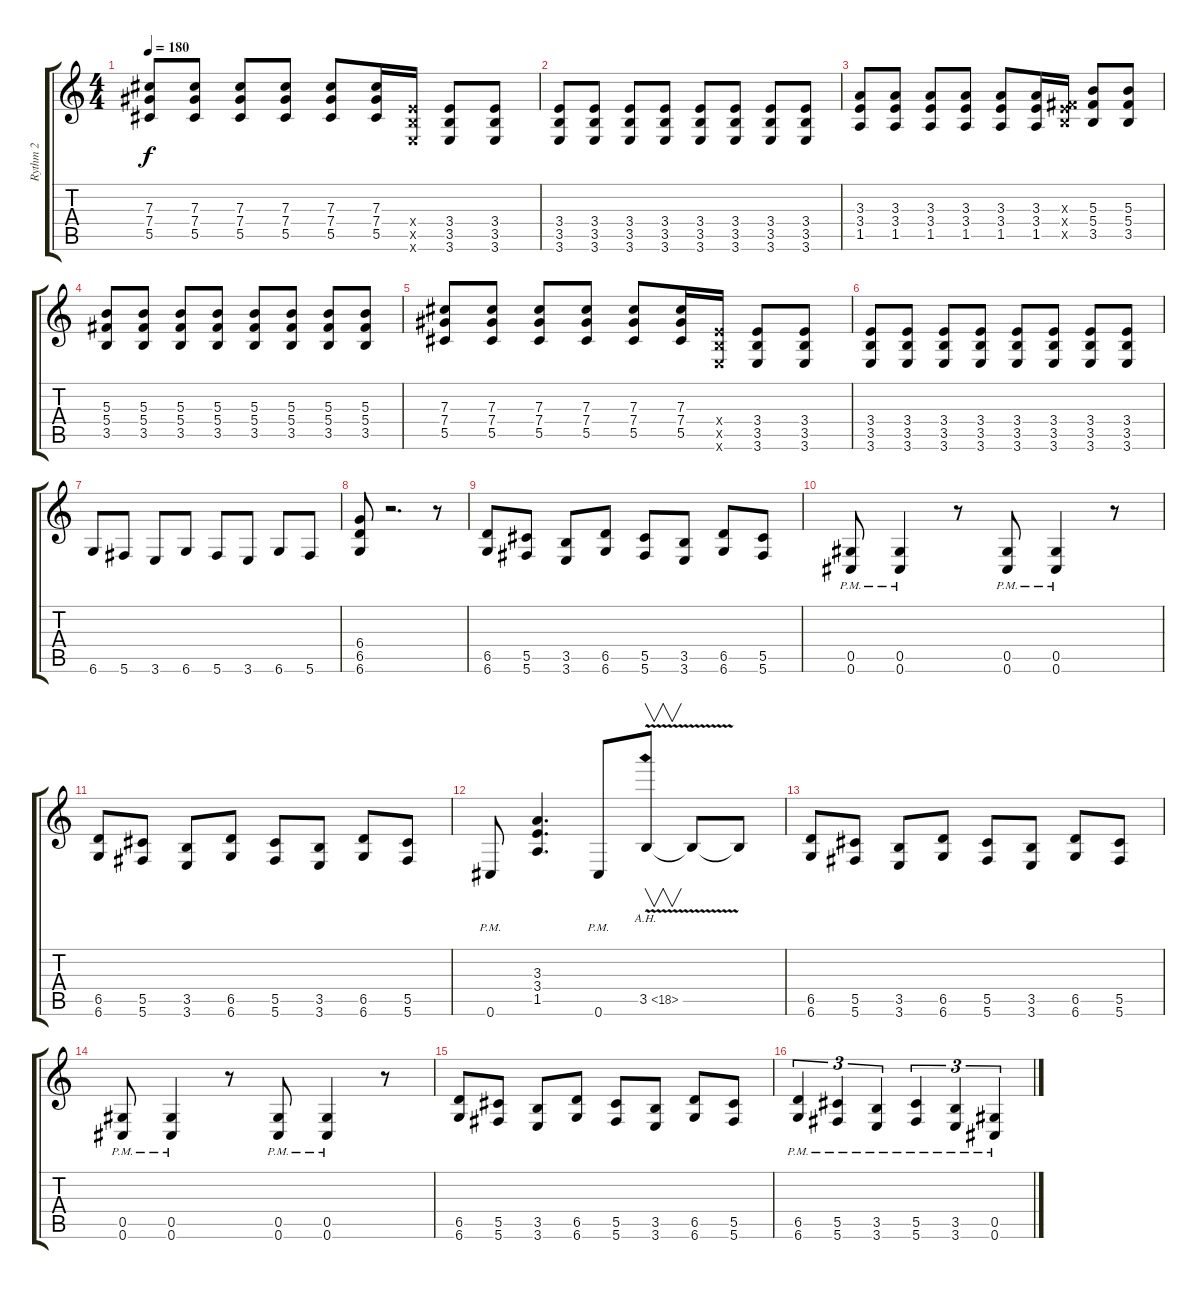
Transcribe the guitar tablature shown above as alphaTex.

\track ("Rythm 2" "Rythm 2") {instrument distortionguitar}
\staff {score tabs}
\tuning (Eb4 Bb3 Gb3 Db3 Ab2 Db2) {hide}
\ts (4 4)
\tempo 180
\clef g2
\ks c
(7.3 7.4 5.5).8{dy f} (7.3 7.4 5.5).8 (7.3 7.4 5.5).8 (7.3 7.4 5.5).8 (7.3 7.4 5.5).8 (7.3 7.4 5.5).16 (3.4{x} 3.5{x} 3.6{x}).16 (3.4 3.5 3.6).8 (3.4 3.5 3.6).8 |
(3.4 3.5 3.6).8 (3.4 3.5 3.6).8 (3.4 3.5 3.6).8 (3.4 3.5 3.6).8 (3.4 3.5 3.6).8 (3.4 3.5 3.6).8 (3.4 3.5 3.6).8 (3.4 3.5 3.6).8 |
(3.3 3.4 1.5).8 (3.3 3.4 1.5).8 (3.3 3.4 1.5).8 (3.3 3.4 1.5).8 (3.3 3.4 1.5).8 (3.3 3.4 1.5).16 (0.3{x} 3.4{x} 3.5{x}).16 (5.3 5.4 3.5).8 (5.3 5.4 3.5).8 |
(5.3 5.4 3.5).8 (5.3 5.4 3.5).8 (5.3 5.4 3.5).8 (5.3 5.4 3.5).8 (5.3 5.4 3.5).8 (5.3 5.4 3.5).8 (5.3 5.4 3.5).8 (5.3 5.4 3.5).8 |
(7.3 7.4 5.5).8 (7.3 7.4 5.5).8 (7.3 7.4 5.5).8 (7.3 7.4 5.5).8 (7.3 7.4 5.5).8 (7.3 7.4 5.5).16 (3.4{x} 3.5{x} 3.6{x}).16 (3.4 3.5 3.6).8 (3.4 3.5 3.6).8 |
(3.4 3.5 3.6).8 (3.4 3.5 3.6).8 (3.4 3.5 3.6).8 (3.4 3.5 3.6).8 (3.4 3.5 3.6).8 (3.4 3.5 3.6).8 (3.4 3.5 3.6).8 (3.4 3.5 3.6).8 |
6.6.8 5.6.8 3.6.8 6.6.8 5.6.8 3.6.8 6.6.8 5.6.8 |
(6.4 6.5 6.6).8 r.2{d} r.8 |
(6.5 6.6).8 (5.5 5.6).8 (3.5 3.6).8 (6.5 6.6).8 (5.5 5.6).8 (3.5 3.6).8 (6.5 6.6).8 (5.5 5.6).8 |
(0.5{pm} 0.6{pm}).8 (0.5{pm} 0.6{pm}).4 r.8 (0.5{pm} 0.6{pm}).8 (0.5{pm} 0.6{pm}).4 r.8 |
(6.5 6.6).8 (5.5 5.6).8 (3.5 3.6).8 (6.5 6.6).8 (5.5 5.6).8 (3.5 3.6).8 (6.5 6.6).8 (5.5 5.6).8 |
0.6{pm}.8 (3.3 3.4 1.5).4{d} 0.6{pm}.8 3.5{ah 15 v}.8{v} 3.5{t}.8 3.5{t}.8 |
(6.5 6.6).8 (5.5 5.6).8 (3.5 3.6).8 (6.5 6.6).8 (5.5 5.6).8 (3.5 3.6).8 (6.5 6.6).8 (5.5 5.6).8 |
(0.5{pm} 0.6{pm}).8 (0.5{pm} 0.6{pm}).4 r.8 (0.5{pm} 0.6{pm}).8 (0.5{pm} 0.6{pm}).4 r.8 |
(6.5 6.6).8 (5.5 5.6).8 (3.5 3.6).8 (6.5 6.6).8 (5.5 5.6).8 (3.5 3.6).8 (6.5 6.6).8 (5.5 5.6).8 |
(6.5{pm} 6.6{pm}).4{tu (3 2)} (5.5{pm} 5.6{pm}).4{tu (3 2)} (3.5{pm} 3.6{pm}).4{tu (3 2)} (5.5{pm} 5.6{pm}).4{tu (3 2)} (3.5{pm} 3.6{pm}).4{tu (3 2)} (0.5{pm} 0.6{pm}).4{tu (3 2)}
